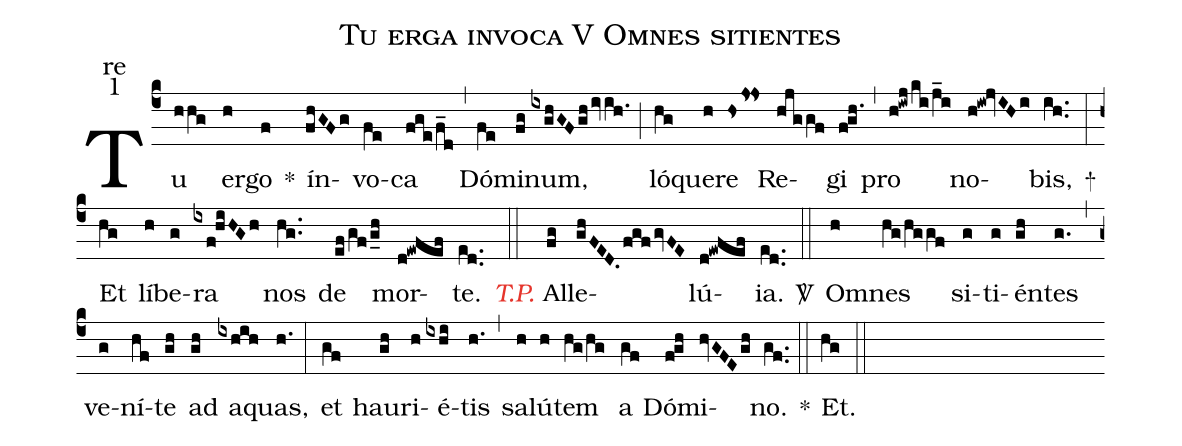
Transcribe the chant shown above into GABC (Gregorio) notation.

name:Tu erga invoca V Omnes sitientes;
office-part:re;
mode:1;
%%
(c4) Tu(hhg) er(h)go(f) <sp>*</sp>() ín(fhGFg)vo(fe)ca(fge/f_d) (,) Dó(fe)mi(fg)num,(ixghGFghivih.) (;) l­ó(hg)que(h)re(hsjs!js) Re(hjggf)gi(fgh.) (,) pro(h!iwjki/j_i) no(h!iw!jvIHi)bis,(ih..) <sp>+</sp>(:) Et(hg) lí(h)be(g)ra(ixf!hiHGh) nos(hg..) de(ef/gf/g_h) mor(d!ewfef)te.(ed..) (::) <i><c>T.P.</c></i> Al(fg)le(ghFED.fgfgvFE)lú(d!ewfef)ia.(ed..) <sp>V/</sp>(::) Om(h)nes(hg/hggf) si(g)ti(g)én(gh)tes(g.) (,) ve(g)ní(hf)te(gh) ad(gh) a(ixhih)quas,(h.) (:) et(gf) hau(gh)ri(h)é(ixhi)tis(h.) (,) sa(h)lú(h)tem(hg/hg) a(gf) Dó(fgh)mi(hvGFEgh)no.(gf..) *(::) Et.(hg) (::)
